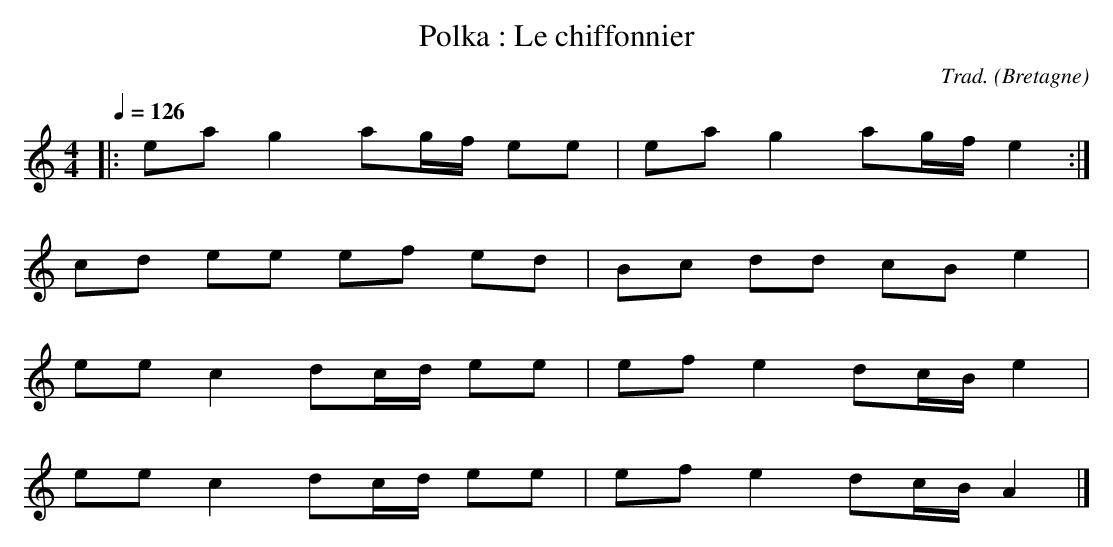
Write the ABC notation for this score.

X:1
T:Polka : Le chiffonnier
C:Trad.
O:Bretagne
M:4/4
L:1/8
Q:1/4=126
K:C
|: ea g2 ag/2f/2 ee | ea g2 ag/2f/2 e2 :|
cd ee ef ed | Bc dd cB e2 |
ee c2 dc/2d/2 ee | ef e2 dc/2B/2 e2 |
ee c2 dc/2d/2 ee | ef e2 dc/2B/2 A2 |]
